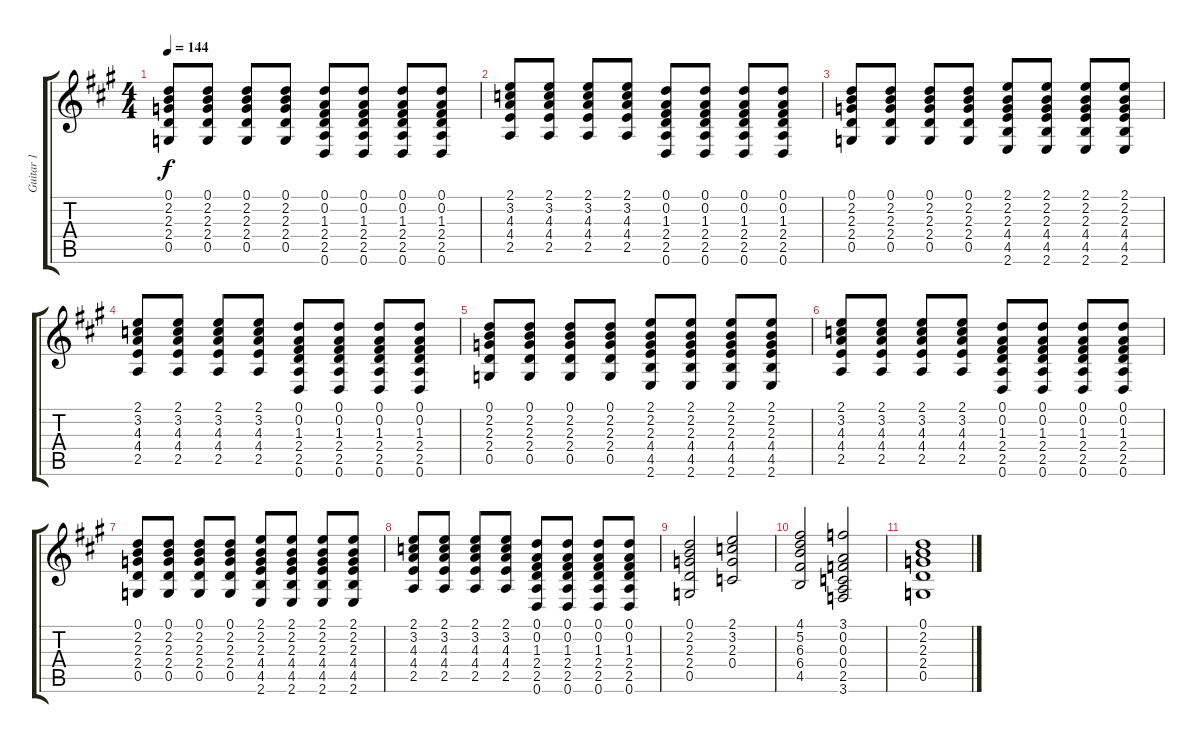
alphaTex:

\track ("Guitar 1" "Guitar 1") {instrument electricguitarjazz}
\staff {score tabs}
\tuning (D4 A3 F3 C3 G2 D2) {hide}
\ts (4 4)
\tempo 144
\clef g2
\ks a
(0.1 2.2 2.3 2.4 0.5).8{dy f} (0.1 2.2 2.3 2.4 0.5).8 (0.1 2.2 2.3 2.4 0.5).8 (0.1 2.2 2.3 2.4 0.5).8 (0.1 0.2 1.3 2.4 2.5 0.6).8 (0.1 0.2 1.3 2.4 2.5 0.6).8 (0.1 0.2 1.3 2.4 2.5 0.6).8 (0.1 0.2 1.3 2.4 2.5 0.6).8 |
(2.1 3.2 4.3 4.4 2.5).8 (2.1 3.2 4.3 4.4 2.5).8 (2.1 3.2 4.3 4.4 2.5).8 (2.1 3.2 4.3 4.4 2.5).8 (0.1 0.2 1.3 2.4 2.5 0.6).8 (0.1 0.2 1.3 2.4 2.5 0.6).8 (0.1 0.2 1.3 2.4 2.5 0.6).8 (0.1 0.2 1.3 2.4 2.5 0.6).8 |
(0.1 2.2 2.3 2.4 0.5).8 (0.1 2.2 2.3 2.4 0.5).8 (0.1 2.2 2.3 2.4 0.5).8 (0.1 2.2 2.3 2.4 0.5).8 (2.1 2.2 2.3 4.4 4.5 2.6).8 (2.1 2.2 2.3 4.4 4.5 2.6).8 (2.1 2.2 2.3 4.4 4.5 2.6).8 (2.1 2.2 2.3 4.4 4.5 2.6).8 |
(2.1 3.2 4.3 4.4 2.5).8 (2.1 3.2 4.3 4.4 2.5).8 (2.1 3.2 4.3 4.4 2.5).8 (2.1 3.2 4.3 4.4 2.5).8 (0.1 0.2 1.3 2.4 2.5 0.6).8 (0.1 0.2 1.3 2.4 2.5 0.6).8 (0.1 0.2 1.3 2.4 2.5 0.6).8 (0.1 0.2 1.3 2.4 2.5 0.6).8 |
(0.1 2.2 2.3 2.4 0.5).8 (0.1 2.2 2.3 2.4 0.5).8 (0.1 2.2 2.3 2.4 0.5).8 (0.1 2.2 2.3 2.4 0.5).8 (2.1 2.2 2.3 4.4 4.5 2.6).8 (2.1 2.2 2.3 4.4 4.5 2.6).8 (2.1 2.2 2.3 4.4 4.5 2.6).8 (2.1 2.2 2.3 4.4 4.5 2.6).8 |
(2.1 3.2 4.3 4.4 2.5).8 (2.1 3.2 4.3 4.4 2.5).8 (2.1 3.2 4.3 4.4 2.5).8 (2.1 3.2 4.3 4.4 2.5).8 (0.1 0.2 1.3 2.4 2.5 0.6).8 (0.1 0.2 1.3 2.4 2.5 0.6).8 (0.1 0.2 1.3 2.4 2.5 0.6).8 (0.1 0.2 1.3 2.4 2.5 0.6).8 |
(0.1 2.2 2.3 2.4 0.5).8 (0.1 2.2 2.3 2.4 0.5).8 (0.1 2.2 2.3 2.4 0.5).8 (0.1 2.2 2.3 2.4 0.5).8 (2.1 2.2 2.3 4.4 4.5 2.6).8 (2.1 2.2 2.3 4.4 4.5 2.6).8 (2.1 2.2 2.3 4.4 4.5 2.6).8 (2.1 2.2 2.3 4.4 4.5 2.6).8 |
(2.1 3.2 4.3 4.4 2.5).8 (2.1 3.2 4.3 4.4 2.5).8 (2.1 3.2 4.3 4.4 2.5).8 (2.1 3.2 4.3 4.4 2.5).8 (0.1 0.2 1.3 2.4 2.5 0.6).8 (0.1 0.2 1.3 2.4 2.5 0.6).8 (0.1 0.2 1.3 2.4 2.5 0.6).8 (0.1 0.2 1.3 2.4 2.5 0.6).8 |
(0.1 2.2 2.3 2.4 0.5).2 (2.1 3.2 2.3 0.4).2 |
(4.1 5.2 6.3 6.4 4.5).2 (3.1 0.2 0.3 0.4 2.5 3.6).2 |
(0.1 2.2 2.3 2.4 0.5).1
